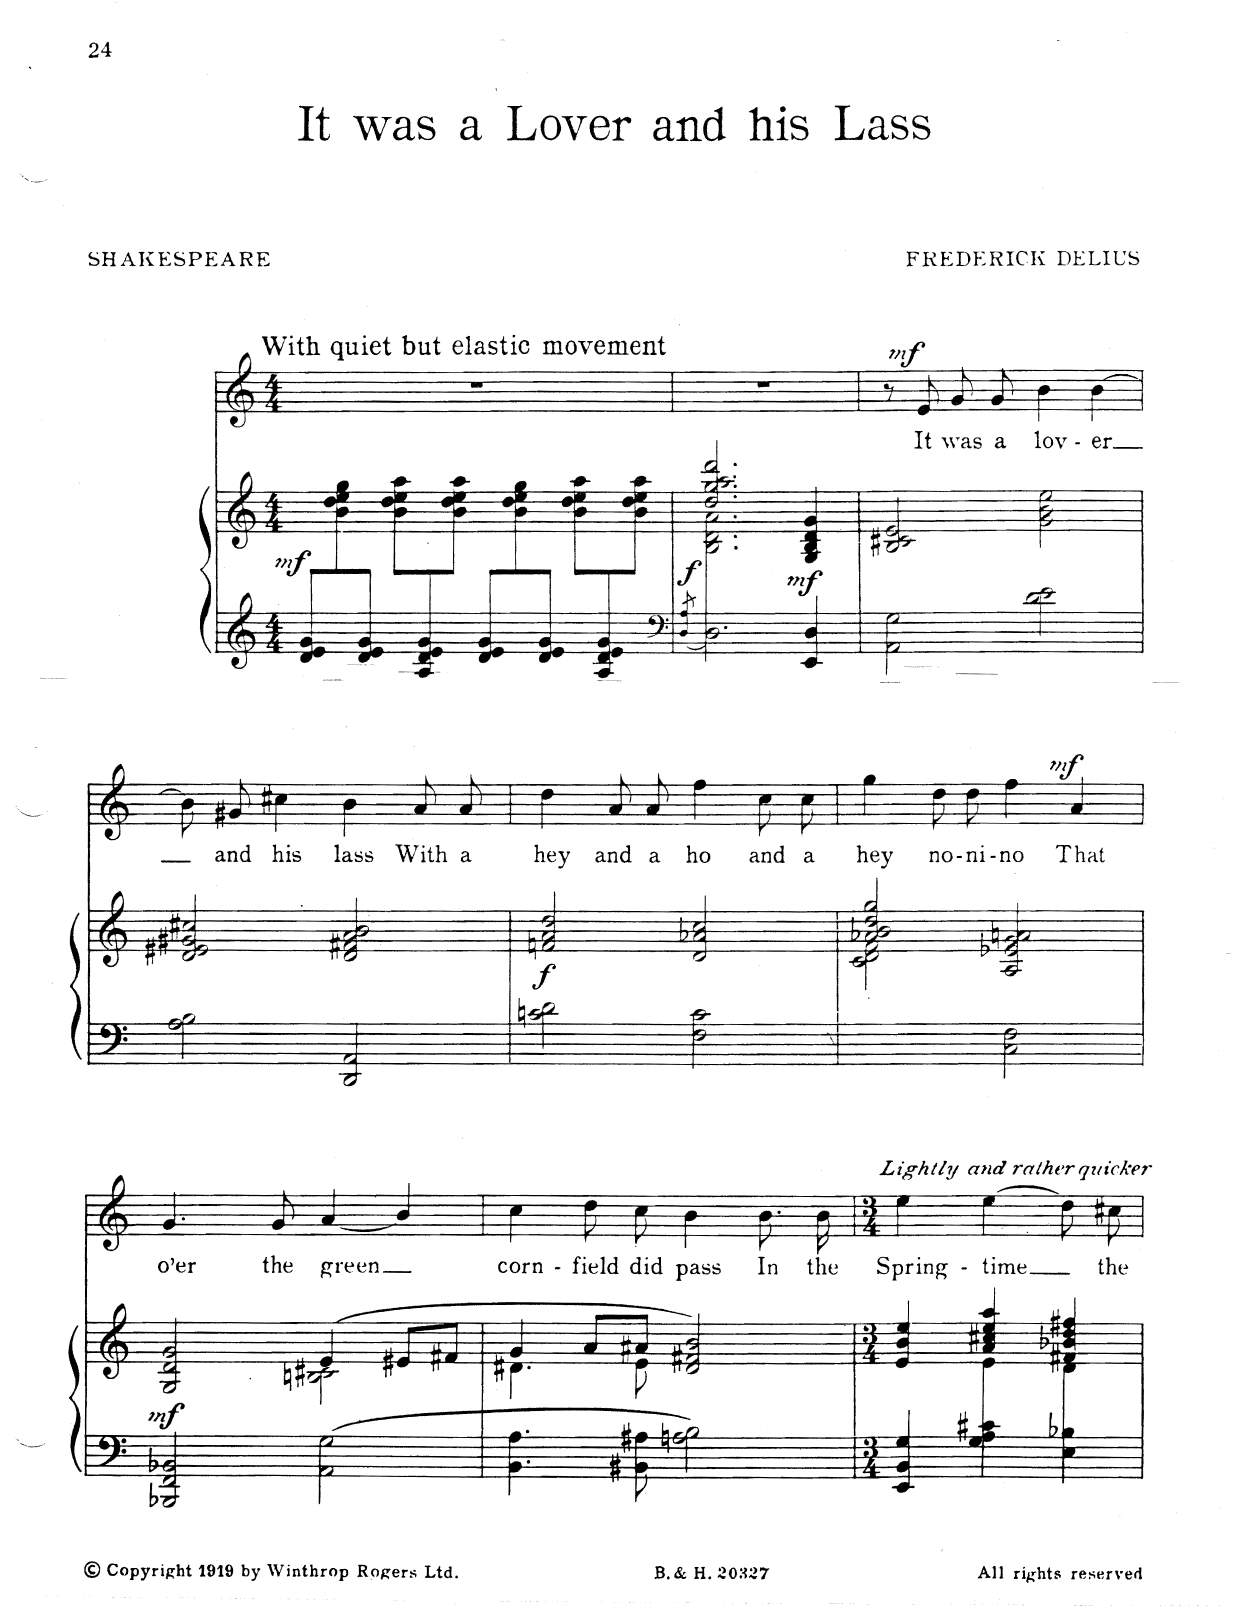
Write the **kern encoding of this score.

**kern	**kern	**dynam	**kern	**text	**dynam
*part2	*part2	*part2	*part1	*part1	*part1
*staff3	*staff2	*staff2/3	*staff1	*staff1	*staff1
*I"Piano	*	*	*I"Voice	*	*
*I'Pno	*	*	*	*	*
*clefG2	*clefG2	*	*clefG2	*	*
*k[]	*k[]	*	*k[]	*	*
*M4/4	*M4/4	*	*M4/4	*	*
*Xtuplet	*	*	*	*	*
=1	=1	=1	=1	=1	=1
*^	*	*	*	*	*
!	!	!	!	!LO:TX:a:B:t=With quiet but elastic movement	!	!
!	!	!	!LO:DY:b	!	!	!
12d/ 12e/ 12g/L	1ryy	12ryy	mf	1r	.	.
12ryy	.	12b\ 12dd\ 12ee\ 12gg\	.	.	.	.
12d/ 12e/ 12g/J	.	12ryy	.	.	.	.
*	*	*Xtuplet	*	*	*	*
12ryy	.	12b\ 12dd\ 12ee\ 12aa\L	.	.	.	.
12A/ 12d/ 12e/ 12g/	.	12ryy	.	.	.	.
12ryy	.	12b\ 12dd\ 12ee\ 12aa\J	.	.	.	.
12d/ 12e/ 12g/L	.	12ryy	.	.	.	.
12ryy	.	12b\ 12dd\ 12ee\ 12gg\	.	.	.	.
12d/ 12e/ 12g/J	.	12ryy	.	.	.	.
12ryy	.	12b\ 12dd\ 12ee\ 12aa\L	.	.	.	.
12A/ 12d/ 12e/ 12g/	.	12ryy	.	.	.	.
12ryy	.	12b\ 12dd\ 12ee\ 12aa\J	.	.	.	.
=2	=2	=2	=2	=2	=2	=2
*clefF4	*	*	*	*	*	*
.	[<8qD/ 8qA/	.	.	.	.	.
*	*	*^	*	*	*	*
!	!	!	!	!LO:DY:b	!	!	!
2.ryy	2.D\]	2.dd/ 2.gg/ 2.aa/ 2.ddd/	2.B/ 2.d/ 2.a/	f	1r	.	.
!	!	!	!	!LO:DY:b	!	!	!
4EE/ 4D/	4ryy	4G/ 4B/ 4d/ 4g/	4ryy	mf	.	.	.
*v	*v	*	*	*	*	*	*
*	*v	*v	*	*	*	*
=3	=3	=3	=3	=3	=3
2AA\ 2G\	2B/ 2c#X/ 2e/	.	8r	.	.
!	!	!	!	!	!LO:DY:a
.	.	.	8e/	It	mf
.	.	.	8g/L	was	.
.	.	.	8g/J	a	.
2d\ 2e\	2g\ 2b\ 2ee\	.	4b\	lov-	.
.	.	.	[4b\	-er	.
=4	=4	=4	=4	=4	=4
2A\ 2B\	2d/ 2e#X/ 2g#X/ 2cc#X/	.	8b/L]	.	.
.	.	.	8g#X/J	and	.
.	.	.	4cc#X\	his	.
2DD/ 2AA/	2d/ 2f#X/ 2a/ 2b/	.	4b\	lass	.
.	.	.	8a/L	With	.
.	.	.	8a/J	a	.
=5	=5	=5	=5	=5	=5
!	!	!LO:DY:b	!	!	!
2cn\ 2d\	2fn/ 2a/ 2dd/	f	4dd\	hey	.
.	.	.	8a/L	and	.
.	.	.	8a/J	a	.
2F\ 2c\	2d/ 2a-X/ 2cc/	.	4ff\	ho	.
.	.	.	8cc\L	and	.
.	.	.	8cc\J	a	.
=6	=6	=6	=6	=6	=6
*	*^	*	*	*	*
2ryy	2a-X/ 2b/ 2dd/ 2gg/	2c\ 2d\ 2f\	.	4gg\	hey	.
.	.	.	.	8dd\L	no-	.
.	.	.	.	8dd\J	-ni-	.
2C\ 2F\	2A/ 2e-X/ 2g/ 2an/	2ryy	.	4ff\	-no	.
!	!	!	!	!	!	!LO:DY:a
.	.	.	.	4a/	That	mf
=7	=7	=7	=7	=7	=7	=7
!	!	!	!LO:DY:b	!	!	!
2BBB-X/ 2FF/ 2BB-X/	2G/ 2d/ 2g/	2ryy	mf	4.g/	o'er	.
.	.	.	.	8g/	the	.
2AA\ 2G\	(4e/	2Bn\ 2c#X\	.	(<4a/	green	.
.	8e#X/L	.	.	4b/)	.	.
.	8f#X/J	.	.	.	.	.
=8	=8	=8	=8	=8	=8	=8
4.BB\ 4.A\	4g/	4.d#X\	.	4cc\	corn-	.
.	8a/L	.	.	8dd\L	-field	.
8BB#X\ 8A#X\	8a#X/J	8e\	.	8cc\J	did	.
2An\ 2B\	2d#/ 2f#X/ 2b/)	2ryy	.	4b\	pass	.
.	.	.	.	8.b\L	In	.
.	.	.	.	16b\Jk	the	.
=9	=9	=9	=9	=9	=9	=9
*M3/4	*M3/4	*	*	*M3/4	*	*
!	!	!	!	!LO:TX:i:t=Lightly and rather quicker	!	!
4EE/ 4BB/ 4G/	4e/ 4b/ 4ee/	4ryy	.	4ee\	Spring-	.
4G\ 4A\ 4c#X\	4a/ 4cc#X/ 4ee/ 4aa/	4e\	.	(4ee\	-time	.
4E\ 4B-X\	4f#X/ 4b-X/ 4dd/ 4ff#X/	4d\	.	8dd\L)	.	.
.	.	.	.	8cc#X\J	the	.
*	*v	*v	*	*	*	*
=	=	=	=	=	=
*-	*-	*-	*-	*-	*-
